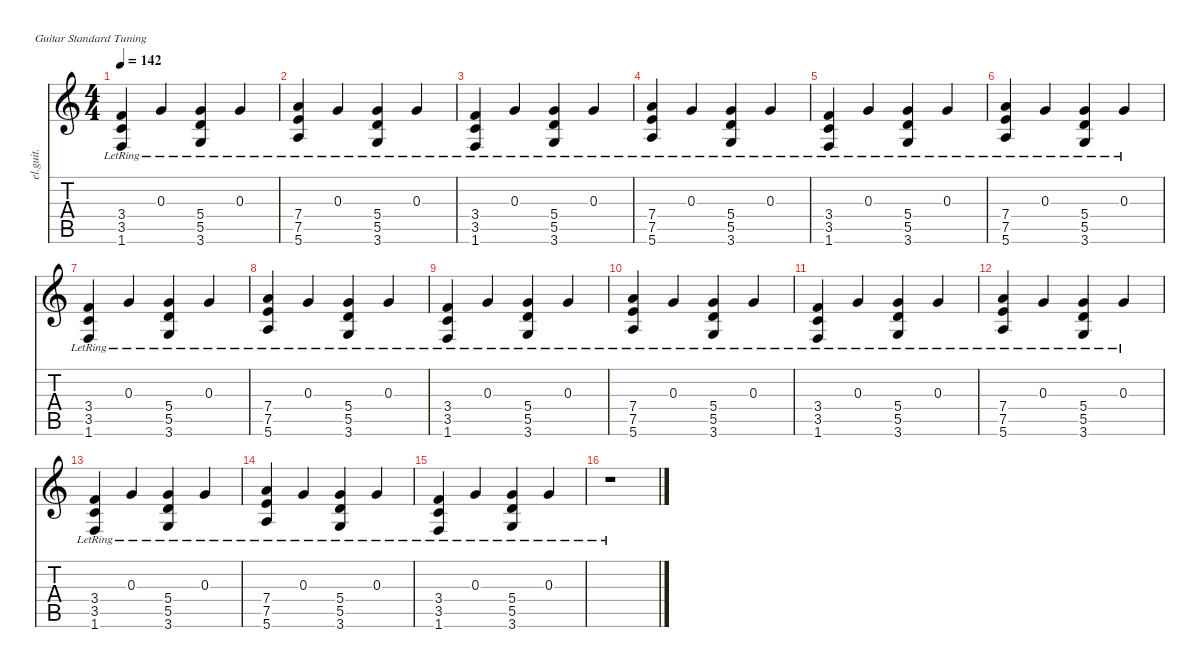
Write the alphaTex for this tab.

\defaultSystemsLayout 4
\hideDynamics
\bracketExtendMode nobrackets
\otherSystemsTrackNameOrientation horizontal
\track ("Guitar 1" "el.guit.") {defaultSystemsLayout 8 instrument electricguitarclean}
\staff {score tabs}
\tuning (E4 B3 G3 D3 A2 E2)
\ts (4 4)
\tempo 142
\clef g2
\ks c
(3.4{lr} 3.5{lr} 1.6{lr}).4{dy f beam Up} 0.3{lr}.4{beam Up} (5.4{lr} 5.5{lr} 3.6{lr}).4{beam Up} 0.3{lr}.4{beam Up} |
(7.4{lr} 7.5{lr} 5.6{lr}).4{beam Up} 0.3{lr}.4{beam Up} (5.4{lr} 5.5{lr} 3.6{lr}).4{beam Up} 0.3{lr}.4{beam Up} |
(3.4{lr} 3.5{lr} 1.6{lr}).4{beam Up} 0.3{lr}.4{beam Up} (5.4{lr} 5.5{lr} 3.6{lr}).4{beam Up} 0.3{lr}.4{beam Up} |
(7.4{lr} 7.5{lr} 5.6{lr}).4{beam Up} 0.3{lr}.4{beam Up} (5.4{lr} 5.5{lr} 3.6{lr}).4{beam Up} 0.3{lr}.4{beam Up} |
(3.4{lr} 3.5{lr} 1.6{lr}).4{beam Up} 0.3{lr}.4{beam Up} (5.4{lr} 5.5{lr} 3.6{lr}).4{beam Up} 0.3{lr}.4{beam Up} |
(7.4{lr} 7.5{lr} 5.6{lr}).4{beam Up} 0.3{lr}.4{beam Up} (5.4{lr} 5.5{lr} 3.6{lr}).4{beam Up} 0.3{lr}.4{beam Up} |
(3.4{lr} 3.5{lr} 1.6{lr}).4{beam Up} 0.3{lr}.4{beam Up} (5.4{lr} 5.5{lr} 3.6{lr}).4{beam Up} 0.3{lr}.4{beam Up} |
(7.4{lr} 7.5{lr} 5.6{lr}).4{beam Up} 0.3{lr}.4{beam Up} (5.4{lr} 5.5{lr} 3.6{lr}).4{beam Up} 0.3{lr}.4{beam Up} |
(3.4{lr} 3.5{lr} 1.6{lr}).4{beam Up} 0.3{lr}.4{beam Up} (5.4{lr} 5.5{lr} 3.6{lr}).4{beam Up} 0.3{lr}.4{beam Up} |
(7.4{lr} 7.5{lr} 5.6{lr}).4{beam Up} 0.3{lr}.4{beam Up} (5.4{lr} 5.5{lr} 3.6{lr}).4{beam Up} 0.3{lr}.4{beam Up} |
(3.4{lr} 3.5{lr} 1.6{lr}).4{beam Up} 0.3{lr}.4{beam Up} (5.4{lr} 5.5{lr} 3.6{lr}).4{beam Up} 0.3{lr}.4{beam Up} |
(7.4{lr} 7.5{lr} 5.6{lr}).4{beam Up} 0.3{lr}.4{beam Up} (5.4{lr} 5.5{lr} 3.6{lr}).4{beam Up} 0.3{lr}.4{beam Up} |
(3.4{lr} 3.5{lr} 1.6{lr}).4{beam Up} 0.3{lr}.4{beam Up} (5.4{lr} 5.5{lr} 3.6{lr}).4{beam Up} 0.3{lr}.4{beam Up} |
(7.4{lr} 7.5{lr} 5.6{lr}).4{beam Up} 0.3{lr}.4{beam Up} (5.4{lr} 5.5{lr} 3.6{lr}).4{beam Up} 0.3{lr}.4{beam Up} |
(3.4{lr} 3.5{lr} 1.6{lr}).4{beam Up} 0.3{lr}.4{beam Up} (5.4{lr} 5.5{lr} 3.6{lr}).4{beam Up} 0.3{lr}.4{beam Up} |
r.1{beam Down}
